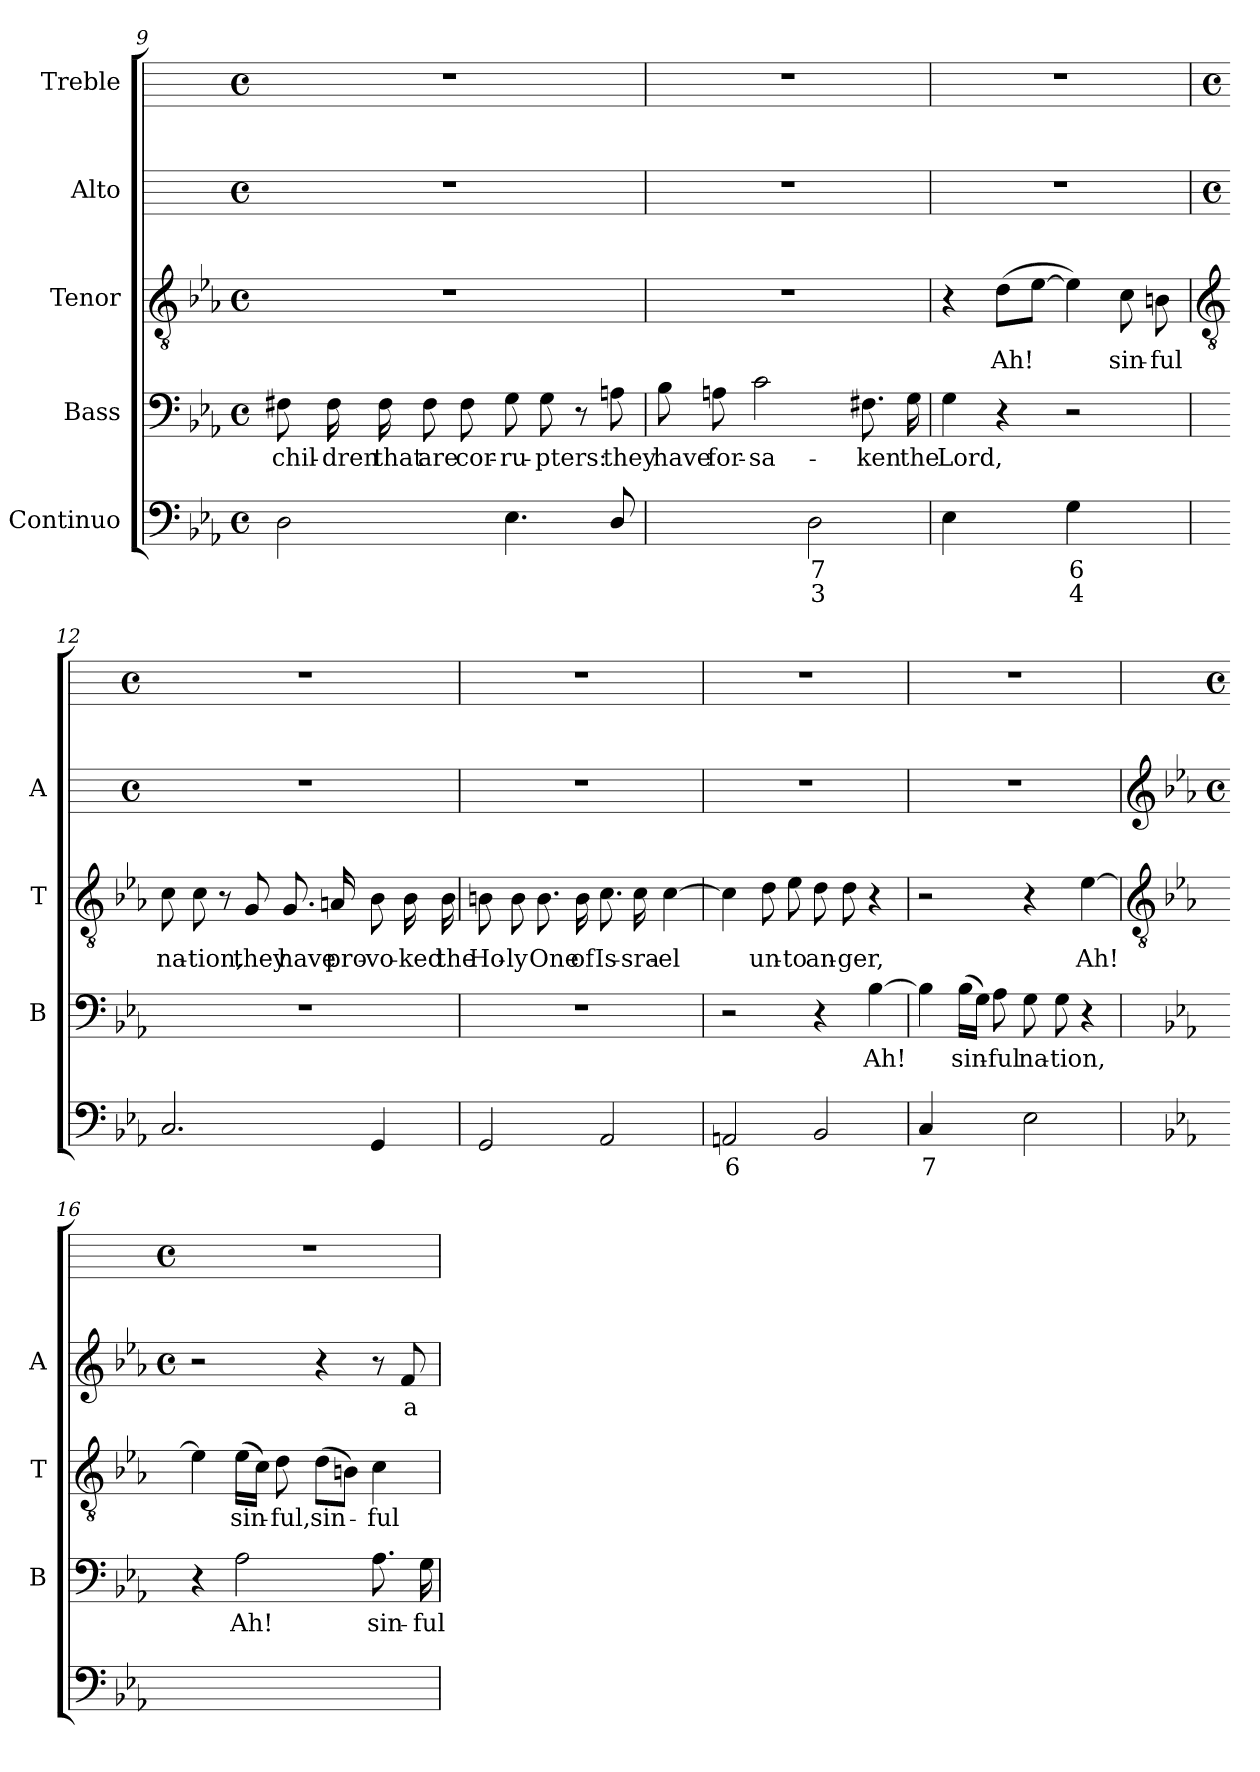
**kern	**text	**text	**kern	**text	**kern	**text	**kern	**text	**kern
*part5	*part5	*part5	*part4	*part4	*part3	*part3	*part2	*part2	*part1
*staff5	*staff5	*staff5	*staff4	*staff4	*staff3	*staff3	*staff2	*staff2	*staff1
*I"Continuo	*	*	*I"Bass	*	*I"Tenor	*	*I"Alto	*	*I"Treble
*	*	*	*I'B	*	*I'T	*	*I'A	*	*
*clefF4	*	*	*clefF4	*	*clefGv2	*	*	*	*
*k[b-e-a-]	*	*	*k[b-e-a-]	*	*k[b-e-a-]	*	*	*	*
*E-:	*	*	*E-:	*	*E-:	*	*	*	*
*M4/4	*	*	*M4/4	*	*M4/4	*	*M4/4	*	*M4/4
*met(c)	*	*	*met(c)	*	*met(c)	*	*met(c)	*	*met(c)
=9	=9	=9	=9	=9	=9	=9	=9	=9	=9
!	!	!	!	!LO:LY:b	!	!	!	!	!
2D	.	.	8F#X	chil-	1r	.	1r	.	1r
!	!	!	!	!LO:LY:b	!	!	!	!	!
.	.	.	16F#	-dren	.	.	.	.	.
!	!	!	!	!LO:LY:b	!	!	!	!	!
.	.	.	16F#	that	.	.	.	.	.
!	!	!	!	!LO:LY:b	!	!	!	!	!
.	.	.	8F#	are	.	.	.	.	.
!	!	!	!	!LO:LY:b	!	!	!	!	!
.	.	.	8F#	cor-	.	.	.	.	.
!	!	!	!	!LO:LY:b	!	!	!	!	!
4.E-	.	.	8G	-ru-	.	.	.	.	.
!	!	!	!	!LO:LY:b	!	!	!	!	!
.	.	.	8G	-pters:	.	.	.	.	.
.	.	.	8r	.	.	.	.	.	.
!	!	!	!	!LO:LY:b	!	!	!	!	!
8D/	.	.	8An	they	.	.	.	.	.
=10	=10	=10	=10	=10	=10	=10	=10	=10	=10
!	!LO:LY:b	!	!	!LO:LY:b	!	!	!	!	!
[4Cyy	7	.	8B-	have	1r	.	1r	.	1r
!	!	!	!	!LO:LY:b	!	!	!	!	!
.	.	.	8An	for-	.	.	.	.	.
!	!LO:LY:b	!	!	!LO:LY:b	!	!	!	!	!
4Cyy]	6	.	2c	-sa-	.	.	.	.	.
!	!LO:LY:b	!LO:LY:b	!	!	!	!	!	!	!
2D	7	3	.	.	.	.	.	.	.
!	!	!	!	!LO:LY:b	!	!	!	!	!
.	.	.	8.F#X	-ken	.	.	.	.	.
!	!	!	!	!LO:LY:b	!	!	!	!	!
.	.	.	16G	the	.	.	.	.	.
=11	=11	=11	=11	=11	=11	=11	=11	=11	=11
!	!	!	!	!LO:LY:b	!	!	!	!	!
4E-	.	.	4G	Lord,	4r	.	1r	.	1r
!	!LO:LY:b	!	!	!	!	!LO:LY:b	!	!	!
[8Fyy	6	.	4r	.	(>8dL	Ah!	.	.	.
!	!LO:LY:b	!	!	!	!	!	!	!	!
8Fyy]	7	.	.	.	[8e-J	.	.	.	.
!	!LO:LY:b	!LO:LY:b	!	!	!	!	!	!	!
4G	6	4	2r	.	4e-])	.	.	.	.
!	!LO:LY:b	!LO:LY:b	!	!	!	!LO:LY:b	!	!	!
[8GGyy	6	4	.	.	8c	sin-	.	.	.
!	!LO:LY:b	!LO:LY:b	!	!	!	!LO:LY:b	!	!	!
8GGyy]	5	3	.	.	8Bn	-ful	.	.	.
!!LO:LB:g=z
=12	=12	=12	=12	=12	=12	=12	=12	=12	=12
*	*	*	*	*	*clefGv2	*	*	*	*
*	*	*	*	*	*	*	*M4/4	*	*M4/4
*	*	*	*	*	*	*	*met(c)	*	*met(c)
!	!	!	!	!	!	!LO:LY:b	!	!	!
2.C	.	.	1r	.	8c	na-	1r	.	1r
!	!	!	!	!	!	!LO:LY:b	!	!	!
.	.	.	.	.	8c	-tion,	.	.	.
.	.	.	.	.	8r	.	.	.	.
!	!	!	!	!	!	!LO:LY:b	!	!	!
.	.	.	.	.	8G	they	.	.	.
!	!	!	!	!	!	!LO:LY:b	!	!	!
.	.	.	.	.	8.G	have	.	.	.
!	!	!	!	!	!	!LO:LY:b	!	!	!
.	.	.	.	.	16An	pro-	.	.	.
!	!	!	!	!	!	!LO:LY:b	!	!	!
4GG	.	.	.	.	8B-	-vo-	.	.	.
!	!	!	!	!	!	!LO:LY:b	!	!	!
.	.	.	.	.	16B-	-ked	.	.	.
!	!	!	!	!	!	!LO:LY:b	!	!	!
.	.	.	.	.	16B-	the	.	.	.
=13	=13	=13	=13	=13	=13	=13	=13	=13	=13
!	!	!	!	!	!	!LO:LY:b	!	!	!
2GG	.	.	1r	.	8Bn	Ho-	1r	.	1r
!	!	!	!	!	!	!LO:LY:b	!	!	!
.	.	.	.	.	8B	-ly	.	.	.
!	!	!	!	!	!	!LO:LY:b	!	!	!
.	.	.	.	.	8.B	One	.	.	.
!	!	!	!	!	!	!LO:LY:b	!	!	!
.	.	.	.	.	16B	of	.	.	.
!	!	!	!	!	!	!LO:LY:b	!	!	!
2AA-	.	.	.	.	8.c	Is-	.	.	.
!	!	!	!	!	!	!LO:LY:b	!	!	!
.	.	.	.	.	16c	-sra-	.	.	.
!	!	!	!	!	!	!LO:LY:b	!	!	!
.	.	.	.	.	[4c	-el	.	.	.
=14	=14	=14	=14	=14	=14	=14	=14	=14	=14
!	!LO:LY:b	!	!	!	!	!	!	!	!
2AAn	6	.	2r	.	4c]	.	1r	.	1r
!	!	!	!	!	!	!LO:LY:b	!	!	!
.	.	.	.	.	8d	un-	.	.	.
!	!	!	!	!	!	!LO:LY:b	!	!	!
.	.	.	.	.	8e-	-to	.	.	.
!	!	!	!	!	!	!LO:LY:b	!	!	!
2BB-	.	.	4r	.	8d	an-	.	.	.
!	!	!	!	!	!	!LO:LY:b	!	!	!
.	.	.	.	.	8d	-ger,	.	.	.
!	!	!	!	!LO:LY:b	!	!	!	!	!
.	.	.	[4B-	Ah!	4r	.	.	.	.
=15	=15	=15	=15	=15	=15	=15	=15	=15	=15
!	!LO:LY:b	!	!	!	!	!	!	!	!
4C	7	.	4B-]	.	2r	.	1r	.	1r
!	!LO:LY:b	!	!	!LO:LY:b	!	!	!	!	!
[8Dyy	6	.	(>16B-LL	sin-	.	.	.	.	.
.	.	.	16GJJ)	.	.	.	.	.	.
!	!LO:LY:b	!	!	!LO:LY:b	!	!	!	!	!
8DLyy]	5	.	8A-	ful	.	.	.	.	.
!	!	!	!	!LO:LY:b	!	!	!	!	!
2E-	.	.	8G	na-	4r	.	.	.	.
!	!	!	!	!LO:LY:b	!	!	!	!	!
.	.	.	8G	-tion,	.	.	.	.	.
!	!	!	!	!	!	!LO:LY:b	!	!	!
.	.	.	4r	.	[4e-	Ah!	.	.	.
!!LO:LB:g=z
=16	=16	=16	=16	=16	=16	=16	=16	=16	=16
*	*	*	*	*	*clefGv2	*	*clefG2	*	*
*	*	*	*	*	*	*	*k[b-e-a-]	*	*
*	*	*	*	*	*	*	*E-:	*	*
*	*	*	*	*	*	*	*M4/4	*	*M4/4
*	*	*	*	*	*	*	*met(c)	*	*met(c)
!	!LO:LY:b	!	!	!	!	!	!	!	!
[4.Fyy	7	.	4r	.	4e-]	.	2r	.	1r
!	!	!	!	!LO:LY:b	!	!LO:LY:b	!	!	!
.	.	.	2A-	Ah!	(>16e-LL	sin-	.	.	.
.	.	.	.	.	16cJJ)	.	.	.	.
!	!LO:LY:b	!	!	!	!	!LO:LY:b	!	!	!
8Fyy]	6	.	.	.	8d	ful,	.	.	.
!	!LO:LY:b	!	!	!	!	!LO:LY:b	!	!	!
[4FFyy	6	.	.	.	(>8dL	sin-	4r	.	.
.	.	.	.	.	8BnJ)	.	.	.	.
!	!LO:LY:b	!	!	!LO:LY:b	!	!LO:LY:b	!	!	!
4FFyy]	5	.	8.A-	sin-	4c	ful	8r	.	.
!	!	!	!	!	!	!	!	!LO:LY:b	!
.	.	.	.	.	.	.	8f	a	.
!	!	!	!	!LO:LY:b	!	!	!	!	!
.	.	.	16G	-ful	.	.	.	.	.
=	=	=	=	=	=	=	=	=	=
*-	*-	*-	*-	*-	*-	*-	*-	*-	*-
